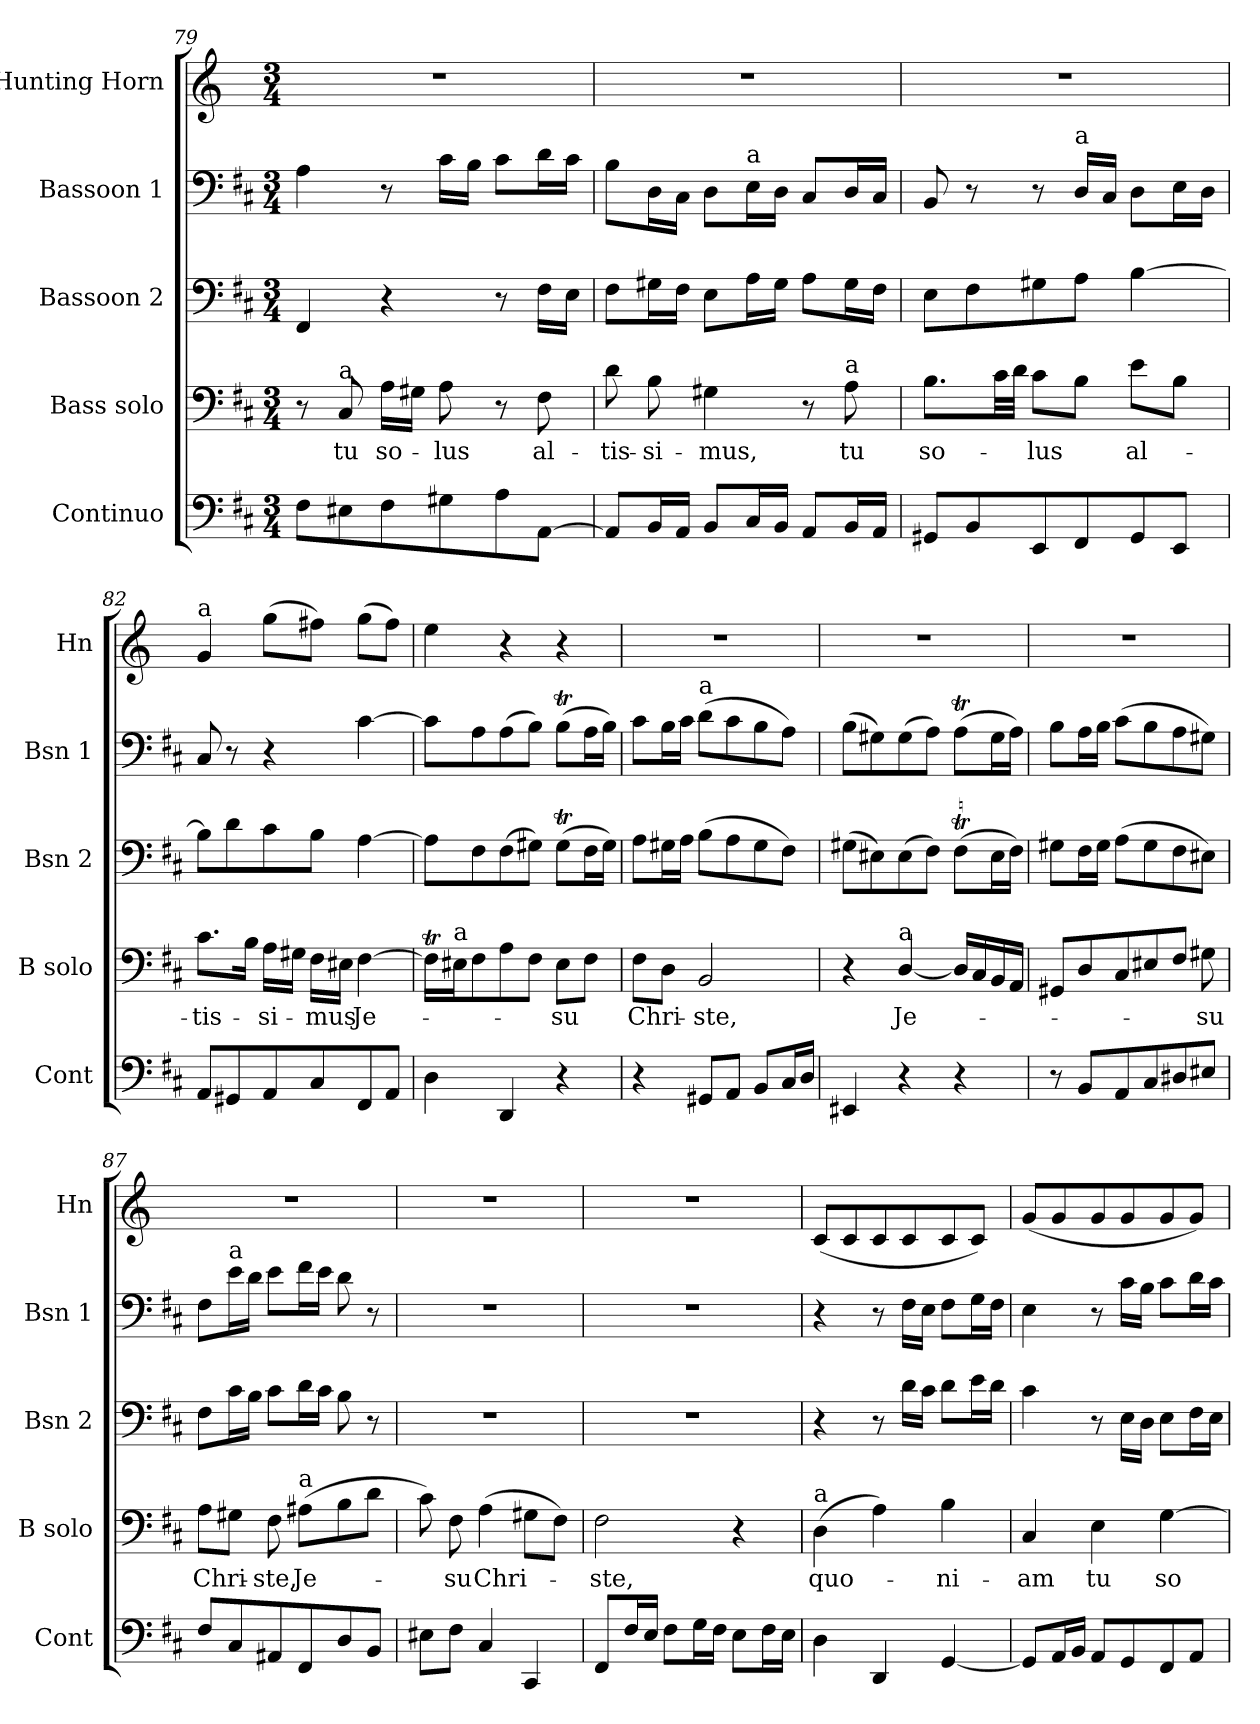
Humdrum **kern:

**kern	**kern	**text	**kern	**kern	**kern
*part5	*part4	*part4	*part3	*part2	*part1
*staff5	*staff4	*staff4	*staff3	*staff2	*staff1
*I"Continuo	*I"Bass solo	*	*I"Bassoon 2	*I"Bassoon 1	*I"Hunting Horn
*I'Cont	*I'B solo	*	*I'Bsn 2	*I'Bsn 1	*I'Hn
*clefF4	*clefF4	*	*clefF4	*clefF4	*clefG2
*	*	*	*	*	*ITrd6c10
*k[f#c#]	*k[f#c#]	*	*k[f#c#]	*k[f#c#]	*k[f#c#]
*M3/4	*M3/4	*	*M3/4	*M3/4	*M3/4
=79	=79	=79	=79	=79	=79
8F#\L	8r	.	4FF#/	4A\	2.r
!	!LO:TX:a:t=a	!	!	!	!
!	!	!LO:LY:b	!	!	!
8E#X\	8C#/	tu	.	.	.
!	!	!LO:LY:b	!	!	!
8F#\	16A\LL	so-	4r	8r	.
.	16G#X\JJ	.	.	.	.
!	!	!LO:LY:b	!	!	!
8G#X\	8A\	-lus	.	16c#\LL	.
.	.	.	.	16B\JJ	.
8A\	8r	.	8r	8c#\L	.
!	!	!LO:LY:b	!	!	!
[8AA\J	8F#\	al-	16F#\LL	16d\L	.
.	.	.	16E\JJ	16c#\JJ	.
!!LO:LB:g=z
=80	=80	=80	=80	=80	=80
!	!	!LO:LY:b	!	!	!
8AA/L]	8d\	-tis-	8F#\L	8B\L	2.r
!	!	!LO:LY:b	!	!	!
16BB/L	8B\	-si-	16G#X\L	16D\L	.
16AA/JJ	.	.	16F#\JJ	16C#\JJ	.
!	!	!LO:LY:b	!	!	!
8BB/L	4G#X\	-mus,	8E\L	8D\L	.
!	!	!	!	!LO:TX:a:t=a	!
16C#/L	.	.	16A\L	16E\L	.
16BB/JJ	.	.	16G#\JJ	16D\JJ	.
8AA/L	8r	.	8A\L	8C#/L	.
!	!LO:TX:a:t=a	!	!	!	!
!	!	!LO:LY:b	!	!	!
16BB/L	8A\	tu	16G#\L	16D/L	.
16AA/JJ	.	.	16F#\JJ	16C#/JJ	.
=81	=81	=81	=81	=81	=81
!	!	!LO:LY:b	!	!	!
8GG#X/L	8.B\L	so-	8E\L	8BB/	2.r
8BB/	.	.	8F#\	8r	.
.	32c#\LL	.	.	.	.
.	32d\JJJ	.	.	.	.
!	!	!LO:LY:b	!	!	!
8EE/	8c#\L	-lus	8G#X\	8r	.
!	!	!	!	!LO:TX:a:t=a	!
8FF#/	8B\J	.	8A\J	16D/LL	.
.	.	.	.	16C#/JJ	.
!	!	!LO:LY:b	!	!	!
8GG#/	8e\L	al-	[4B\	8D\L	.
8EE/J	8B\J	.	.	16E\L	.
.	.	.	.	16D\JJ	.
=82	=82	=82	=82	=82	=82
!	!	!	!	!	!LO:TX:a:t=a
!	!	!LO:LY:b	!	!	!
8AA/L	8.c#\L	-tis-	8B\L]	8C#/	4A/
8GG#X/	.	.	8d\	8r	.
.	16B\Jk	.	.	.	.
!	!	!LO:LY:b	!	!	!
8AA/	16A\LL	-si-	8c#\	4r	(8a\L
.	16G#X\JJ	.	.	.	.
!	!	!LO:LY:b	!	!	!
8C#/	16F#\LL	-mus	8B\J	.	8g#X\J)
.	16E#X\JJ	.	.	.	.
!	!	!LO:LY:b	!	!	!
8FF#/	[4F#\	Je-	[4A\	[4c#\	(8a\L
8AA/J	.	.	.	.	8g#\J)
=83	=83	=83	=83	=83	=83
4D\	16F#t\LL]	.	8A\L]	8c#\L]	4f#\
!	!LO:TX:a:t=a	!	!	!	!
.	16E#X\J	.	.	.	.
.	8F#\	.	8F#\	8A\	.
4DD/	8A\	.	(8F#\	(8A\	4r
.	8F#\J	.	8G#X\J)	8B\J)	.
!	!	!LO:LY:b	!	!	!
4r	8E#\L	-su	(8G#t\L	(8BT\L	4r
.	8F#\J	.	16F#\L	16A\L	.
.	.	.	16G#\JJ)	16B\JJ)	.
=84	=84	=84	=84	=84	=84
!	!	!LO:LY:b	!	!	!
4r	8F#\L	Chri-	8A\L	8c#\L	2.r
.	8D\J	.	16G#X\L	16B\L	.
.	.	.	16A\JJ	16c#\JJ	.
!	!	!	!	!LO:TX:a:t=a	!
!	!	!LO:LY:b	!	!	!
8GG#X/L	2BB/	-ste,	(8B\L	(8d\L	.
8AA/J	.	.	8A\	8c#\	.
8BB/L	.	.	8G#\	8B\	.
16C#/L	.	.	8F#\J)	8A\J)	.
16D/JJ	.	.	.	.	.
!!LO:PB:g=z
=85	=85	=85	=85	=85	=85
4EE#X/	4r	.	(8G#X\L	(8B\L	2.r
.	.	.	8E#X\)	8G#X\)	.
!	!LO:TX:a:t=a	!	!	!	!
!	!	!LO:LY:b	!	!	!
4r	[4D/	Je-	(8E#\	(8G#\	.
.	.	.	8F#\J)	8A\J)	.
4r	16D/LL]	.	(8F#t\L	(8AT\L	.
.	16C#/	.	.	.	.
.	16BB/	.	16E#\L	16G#\L	.
.	16AA/JJ	.	16F#\JJ)	16A\JJ)	.
=86	=86	=86	=86	=86	=86
8r	8GG#X/L	.	8G#X\L	8B\L	2.r
8BB/L	8D/	.	16F#\L	16A\L	.
.	.	.	16G#\JJ	16B\JJ	.
8AA/	8C#/	.	(8A\L	(8c#\L	.
8C#/	8E#X/	.	8G#\	8B\	.
8D#X/	8F#/J	.	8F#\	8A\	.
!	!	!LO:LY:b	!	!	!
8E#X/J	8G#X\	-su	8E#X\J)	8G#X\J)	.
=87	=87	=87	=87	=87	=87
!	!	!LO:LY:b	!	!	!
8F#/L	8A\L	Chri-	8F#\L	8F#\L	2.r
!	!	!	!	!LO:TX:a:t=a	!
8C#/	8G#X\J	.	16c#\L	16e\L	.
.	.	.	16B\JJ	16d\JJ	.
!	!	!LO:LY:b	!	!	!
8AA#X/	8F#\	-ste,	8c#\L	8e\L	.
!	!LO:TX:a:t=a	!	!	!	!
!	!	!LO:LY:b	!	!	!
8FF#/	(8A#X\L	Je-	16d\L	16f#\L	.
.	.	.	16c#\JJ	16e\JJ	.
8D/	8B\	.	8B\	8d\	.
8BB/J	8d\J	.	8r	8r	.
=88	=88	=88	=88	=88	=88
8E#X\L	8c#\)	.	2.r	2.r	2.r
!	!	!LO:LY:b	!	!	!
8F#\J	8F#\	-su	.	.	.
!	!	!LO:LY:b	!	!	!
4C#/	(4A\	Chri-	.	.	.
4CC#/	8G#X\L	.	.	.	.
.	8F#\J)	.	.	.	.
=89	=89	=89	=89	=89	=89
!	!	!LO:LY:b	!	!	!
8FF#/L	2F#\	-ste,	2.r	2.r	2.r
16F#/L	.	.	.	.	.
16E/JJ	.	.	.	.	.
8F#\L	.	.	.	.	.
16G\L	.	.	.	.	.
16F#\JJ	.	.	.	.	.
8E\L	4r	.	.	.	.
16F#\L	.	.	.	.	.
16E\JJ	.	.	.	.	.
=90	=90	=90	=90	=90	=90
!	!LO:TX:a:t=a	!	!	!	!
!	!	!LO:LY:b	!	!	!
4D\	(4D\	quo-	4r	4r	(8D/L
.	.	.	.	.	8D/
4DD/	4A\)	.	8r	8r	8D/
.	.	.	16d\LL	16F#\LL	8D/
.	.	.	16c#\JJ	16E\JJ	.
!	!	!LO:LY:b	!	!	!
[4GG/	4B\	-ni-	8d\L	8F#\L	8D/
.	.	.	16e\L	16G\L	8D/J)
.	.	.	16d\JJ	16F#\JJ	.
!!LO:LB:g=z
=91	=91	=91	=91	=91	=91
!	!	!LO:LY:b	!	!	!
8GG/L]	4C#/	-am	4c#\	4E\	(8A/L
16AA/L	.	.	.	.	8A/
16BB/JJ	.	.	.	.	.
!	!	!LO:LY:b	!	!	!
8AA/L	4E\	tu	8r	8r	8A/
8GG/	.	.	16E\LL	16c#\LL	8A/
.	.	.	16D\JJ	16B\JJ	.
!	!	!LO:LY:b	!	!	!
8FF#/	[4G\	so-	8E\L	8c#\L	8A/
8AA/J	.	.	16F#\L	16d\L	8A/J)
.	.	.	16E\JJ	16c#\JJ	.
=	=	=	=	=	=
*-	*-	*-	*-	*-	*-
